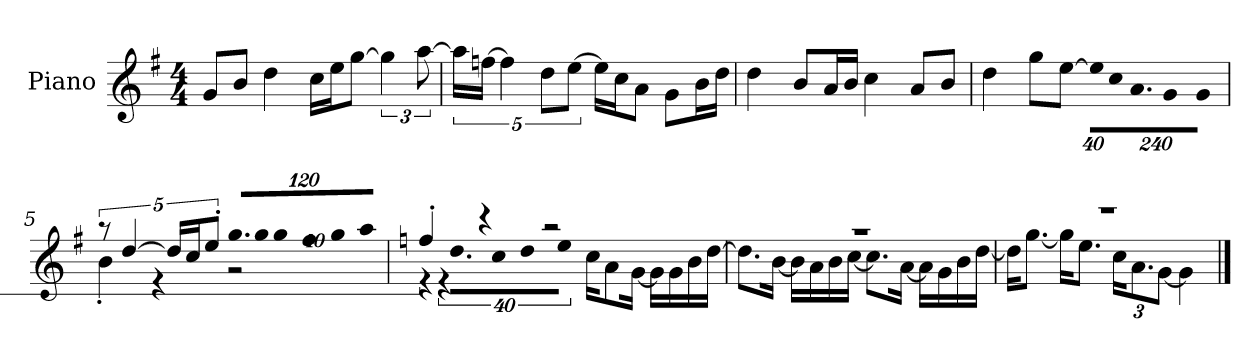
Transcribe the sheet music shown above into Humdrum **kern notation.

**kern
*part1
*staff1
*I"Piano
*I'P-no
*clefG2
*k[f#]
*M4/4
*MM90
=1
8g/L
8b/J
4dd\
16cc\LL
16ee\J
[8gg\J
6gg\]
[12aa\
=2
20aa\LL]
[20ffn\JJ
5ff\]
10dd\L
[10ee\J
16ee\LL]
16cc\J
8a\J
8g\L
16b\L
16dd\JJ
=3
4dd\
8b/L
16a/L
16b/JJ
4cc\
8a/L
8b/J
=4
4dd\
8gg\L
[8ee\J
*Xbrackettup
!LO:N:vis=32
640%23ee\KLL]
!LO:N:vis=16
1920%137cc\
!LO:N:vis=16.
960%103a\J
!LO:N:vis=8
960%137g\
!LO:N:vis=8
960%137g\J
!!LO:LB:g=z
=5
*brackettup
*^
10r	4b'\
[5dd/	.
.	4r
20dd/LL]	.
20cc/J	.
10ee'/J	.
*Xbrackettup	*
!LO:N:vis=16.	!
960%103gg/LL	2r
!LO:N:vis=32	!
640%23gg/K	.
!LO:N:vis=16	!
1920%137gg/	.
!LO:N:vis=16	!
1920%137ff#/	.
!LO:N:vis=16	!
1920%137gg/J	.
!LO:N:vis=8	!
960%137aa/J	.
=6	=6
*	*brackettup
!	!LO:N:vis=16
4ffn'/	1920%137r
!	!LO:N:vis=32
.	640%23r
!	!LO:N:vis=16.
.	960%103dd\LL
!	!LO:N:vis=16
.	1920%137cc\
4r	.
!	!LO:N:vis=16
.	1920%137dd\J
!	!LO:N:vis=8
.	960%137ee\J
2r	16cc\KL
.	8a\
.	[16g\Jk
.	16g\LL]
.	16g\
.	16b\
.	[16dd\JJ
=7	=7
1r	8.dd\L]
.	[16b\Jk
.	16b\LL]
.	16a\
.	16b\
.	[16cc\JJ
.	8.cc\L]
.	[16a\Jk
.	16a\LL]
.	16g\
.	16b\
.	[16dd\JJ
!!LO:LB:g=z	!!
=8	=8
1r	16dd\KL]
.	[8.gg\J
.	16gg\KL]
.	8.ee\J
*	*Xbrackettup
.	24cc\KL
.	12.a\
.	[12g\J
.	4g\]
*v	*v
==
*-
